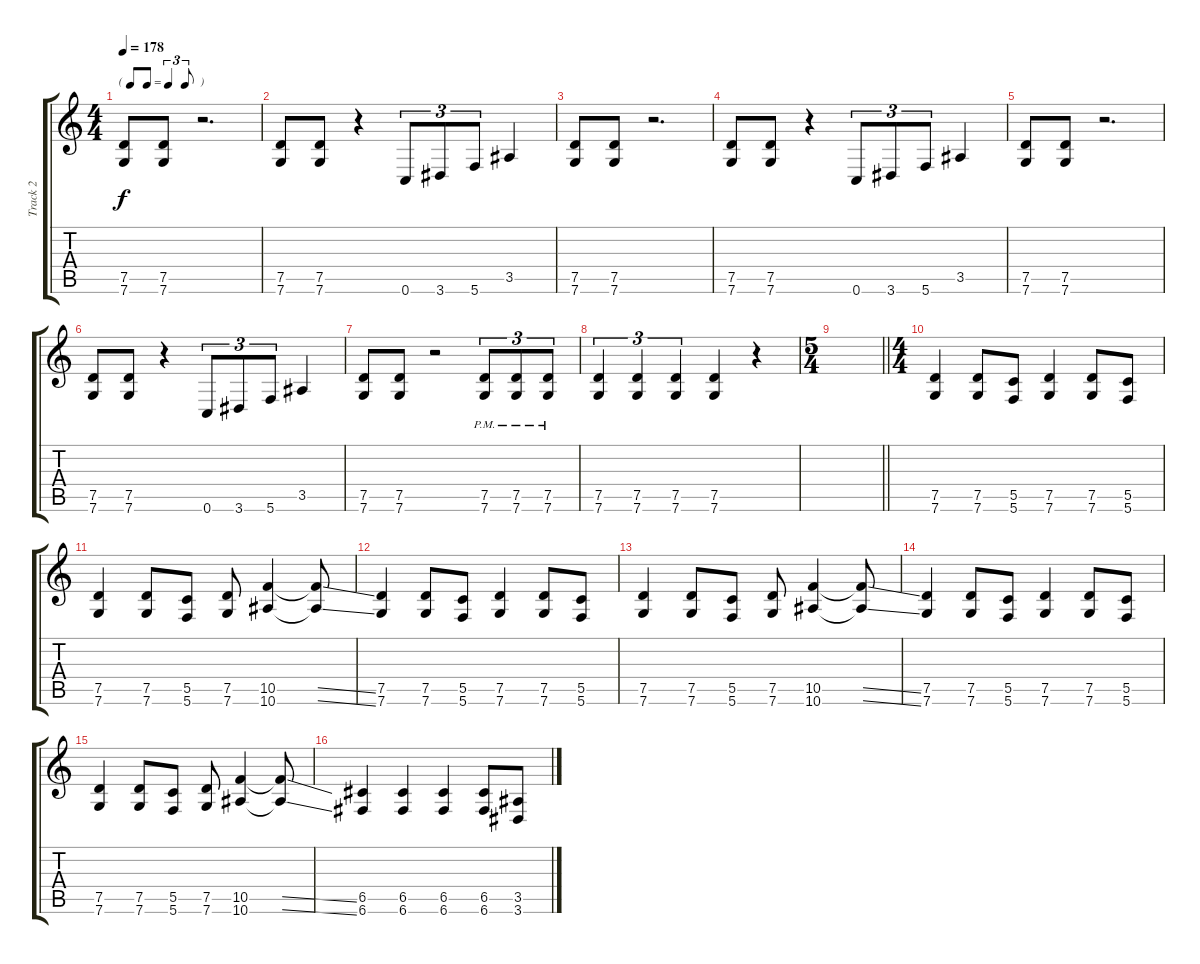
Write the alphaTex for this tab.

\track ("Track 2" "Track 2") {instrument distortionguitar}
\staff {score tabs}
\tuning (D4 A3 F3 C3 G2 C2) {hide}
\ts (4 4)
\tf triplet8th
\tempo 178
\clef g2
\ks c
(7.5 7.6).8{dy f} (7.5 7.6).8 r.2{d} |
(7.5 7.6).8 (7.5 7.6).8 r.4 0.6.8{tu (3 2)} 3.6.8{tu (3 2)} 5.6.8{tu (3 2)} 3.5.4 |
(7.5 7.6).8 (7.5 7.6).8 r.2{d} |
(7.5 7.6).8 (7.5 7.6).8 r.4 0.6.8{tu (3 2)} 3.6.8{tu (3 2)} 5.6.8{tu (3 2)} 3.5.4 |
(7.5 7.6).8 (7.5 7.6).8 r.2{d} |
(7.5 7.6).8 (7.5 7.6).8 r.4 0.6.8{tu (3 2)} 3.6.8{tu (3 2)} 5.6.8{tu (3 2)} 3.5.4 |
(7.5 7.6).8 (7.5 7.6).8 r.2 (7.5{pm} 7.6).8{tu (3 2)} (7.5{pm} 7.6).8{tu (3 2)} (7.5{pm} 7.6).8{tu (3 2)} |
(7.5 7.6).4{tu (3 2)} (7.5 7.6).4{tu (3 2)} (7.5 7.6).4{tu (3 2)} (7.5 7.6).4 r.4 |
\ts (5 4)
\barLineRight lightlight
|
\ts (4 4)
(7.5 7.6).4 (7.5 7.6).8 (5.5 5.6).8 (7.5 7.6).4 (7.5 7.6).8 (5.5 5.6).8 |
(7.5 7.6).4 (7.5 7.6).8 (5.5 5.6).8 (7.5 7.6).8 (10.5 10.6).4 (10.5{ss t} 10.6{ss t}).8 |
(7.5 7.6).4 (7.5 7.6).8 (5.5 5.6).8 (7.5 7.6).4 (7.5 7.6).8 (5.5 5.6).8 |
(7.5 7.6).4 (7.5 7.6).8 (5.5 5.6).8 (7.5 7.6).8 (10.5 10.6).4 (10.5{ss t} 10.6{ss t}).8 |
(7.5 7.6).4 (7.5 7.6).8 (5.5 5.6).8 (7.5 7.6).4 (7.5 7.6).8 (5.5 5.6).8 |
(7.5 7.6).4 (7.5 7.6).8 (5.5 5.6).8 (7.5 7.6).8 (10.5 10.6).4 (10.5{ss t} 10.6{ss t}).8 |
(6.5 6.6).4 (6.5 6.6).4 (6.5 6.6).4 (6.5 6.6).8 (3.5 3.6).8
